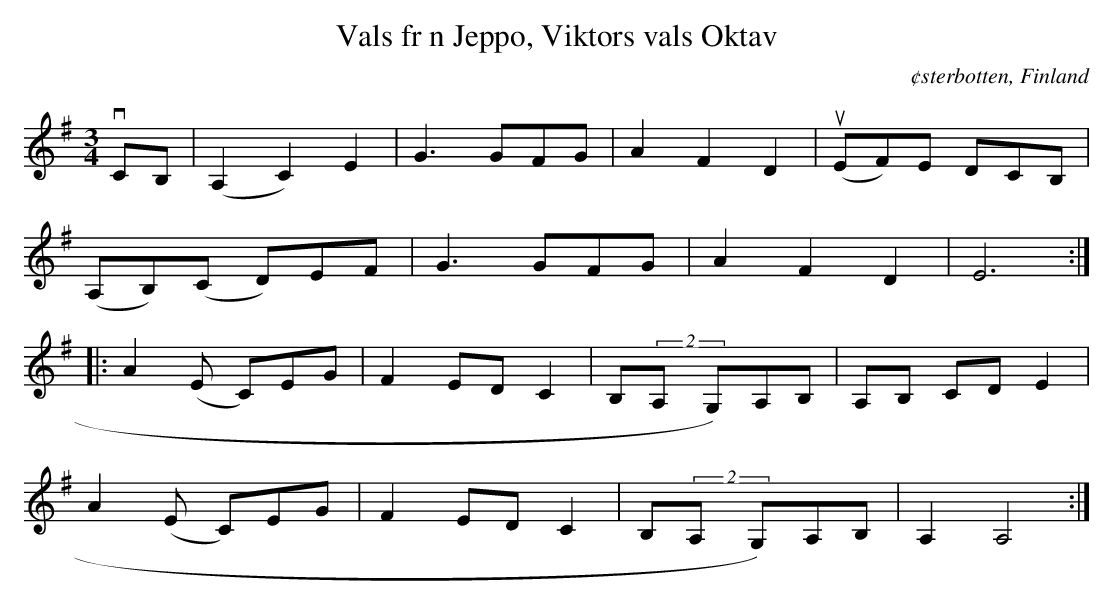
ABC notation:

X:1
T:Vals fr n Jeppo, Viktors vals Oktav
O:¢sterbotten, Finland
M:3/4
L:1/8
K:Ador
vCB, | (A,2 C2) E2 | G3/1GFG | A2 F2 D2 | u(EF)E DCB, |
      (A,B,)(C D)EF  | G3/1GFG | A2 F2 D2 | E6:|
|: A2(E C)EG | F2 EDC2 | B,(2A, G,)A,B, | A,B, CD E2 |
   A2(E C)EG | F2 EDC2 | B,(2A, G,)A,B, | A,2 A,4 :|
